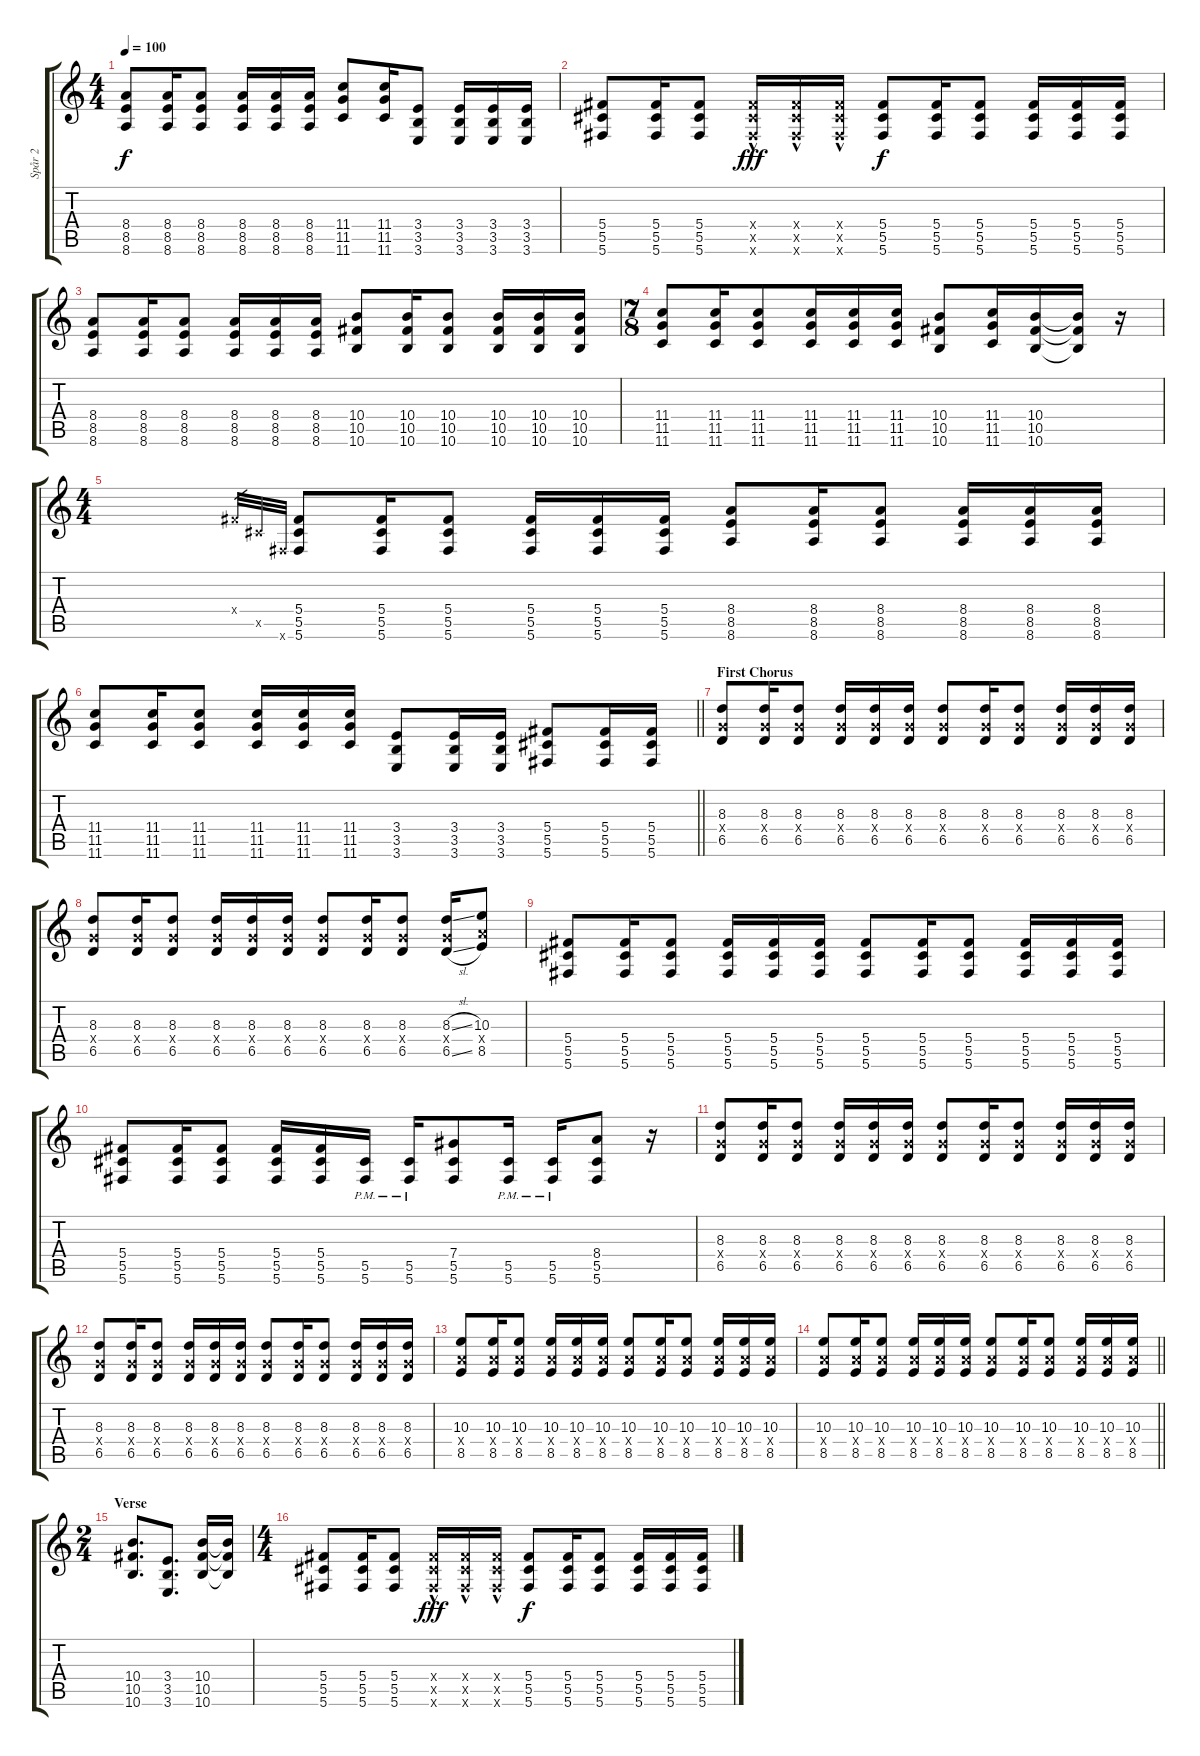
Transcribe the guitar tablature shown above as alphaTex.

\track ("Spår 2" "Spår 2") {instrument overdrivenguitar}
\staff {score tabs}
\tuning (Eb4 Bb3 Gb3 Db3 Ab2 Db2) {hide}
\ts (4 4)
\tempo 100
\clef g2
\ks c
(8.4 8.5 8.6).8{dy f} (8.4 8.5 8.6).16 (8.4 8.5 8.6).8 (8.4 8.5 8.6).16 (8.4 8.5 8.6).16 (8.4 8.5 8.6).16 (11.4 11.5 11.6).8 (11.4 11.5 11.6).16 (3.4 3.5 3.6).8 (3.4 3.5 3.6).16 (3.4 3.5 3.6).16 (3.4 3.5 3.6).16 |
(5.4 5.5 5.6).8 (5.4 5.5 5.6).16 (5.4 5.5 5.6).8 (5.4{hac x} 5.5{hac x} 5.6{hac x}).16{dy fff} (5.4{hac x} 5.5{hac x} 5.6{hac x}).16 (5.4{hac x} 5.5{hac x} 5.6{hac x}).16 (5.4 5.5 5.6).8{dy f} (5.4 5.5 5.6).16 (5.4 5.5 5.6).8 (5.4 5.5 5.6).16 (5.4 5.5 5.6).16 (5.4 5.5 5.6).16 |
(8.4 8.5 8.6).8 (8.4 8.5 8.6).16 (8.4 8.5 8.6).8 (8.4 8.5 8.6).16 (8.4 8.5 8.6).16 (8.4 8.5 8.6).16 (10.4 10.5 10.6).8 (10.4 10.5 10.6).16 (10.4 10.5 10.6).8 (10.4 10.5 10.6).16 (10.4 10.5 10.6).16 (10.4 10.5 10.6).16 |
\ts (7 8)
(11.4 11.5 11.6).8 (11.4 11.5 11.6).16 (11.4 11.5 11.6).8 (11.4 11.5 11.6).16 (11.4 11.5 11.6).16 (11.4 11.5 11.6).16 (10.4 10.5 10.6).8 (11.4 11.5 11.6).16 (10.4 10.5 10.6).16 (10.4{t} 10.5{t} 10.6{t}).16 r.16 |
\ts (4 4)
5.4{x}.32{gr} 5.5{x}.32{gr} 5.6{x}.32{gr} (5.4 5.5 5.6).8 (5.4 5.5 5.6).16 (5.4 5.5 5.6).8 (5.4 5.5 5.6).16 (5.4 5.5 5.6).16 (5.4 5.5 5.6).16 (8.4 8.5 8.6).8 (8.4 8.5 8.6).16 (8.4 8.5 8.6).8 (8.4 8.5 8.6).16 (8.4 8.5 8.6).16 (8.4 8.5 8.6).16 |
\barLineRight lightlight
(11.4 11.5 11.6).8 (11.4 11.5 11.6).16 (11.4 11.5 11.6).8 (11.4 11.5 11.6).16 (11.4 11.5 11.6).16 (11.4 11.5 11.6).16 (3.4 3.5 3.6).8 (3.4 3.5 3.6).16 (3.4 3.5 3.6).16 (5.4 5.5 5.6).8 (5.4 5.5 5.6).16 (5.4 5.5 5.6).16 |
\section ("" "First Chorus")
(8.3 6.4{x} 6.5).8 (8.3 6.4{x} 6.5).16 (8.3 6.4{x} 6.5).8 (8.3 6.4{x} 6.5).16 (8.3 6.4{x} 6.5).16 (8.3 6.4{x} 6.5).16 (8.3 6.4{x} 6.5).8 (8.3 6.4{x} 6.5).16 (8.3 6.4{x} 6.5).8 (8.3 6.4{x} 6.5).16 (8.3 6.4{x} 6.5).16 (8.3 6.4{x} 6.5).16 |
(8.3 6.4{x} 6.5).8 (8.3 6.4{x} 6.5).16 (8.3 6.4{x} 6.5).8 (8.3 6.4{x} 6.5).16 (8.3 6.4{x} 6.5).16 (8.3 6.4{x} 6.5).16 (8.3 6.4{x} 6.5).8 (8.3 6.4{x} 6.5).16 (8.3 6.4{x} 6.5).8 (8.3{sl} 6.4{x} 6.5{sl}).16 (10.3 8.4{x} 8.5).8 |
(5.4 5.5 5.6).8 (5.4 5.5 5.6).16 (5.4 5.5 5.6).8 (5.4 5.5 5.6).16 (5.4 5.5 5.6).16 (5.4 5.5 5.6).16 (5.4 5.5 5.6).8 (5.4 5.5 5.6).16 (5.4 5.5 5.6).8 (5.4 5.5 5.6).16 (5.4 5.5 5.6).16 (5.4 5.5 5.6).16 |
(5.4 5.5 5.6).8 (5.4 5.5 5.6).16 (5.4 5.5 5.6).8 (5.4 5.5 5.6).16 (5.4 5.5 5.6).16 (5.5{pm} 5.6{pm}).16 (5.5{pm} 5.6{pm}).16 (7.4 5.5 5.6).8 (5.5{pm} 5.6{pm}).16 (5.5{pm} 5.6{pm}).16 (8.4 5.5 5.6).8 r.16 |
(8.3 6.4{x} 6.5).8 (8.3 6.4{x} 6.5).16 (8.3 6.4{x} 6.5).8 (8.3 6.4{x} 6.5).16 (8.3 6.4{x} 6.5).16 (8.3 6.4{x} 6.5).16 (8.3 6.4{x} 6.5).8 (8.3 6.4{x} 6.5).16 (8.3 6.4{x} 6.5).8 (8.3 6.4{x} 6.5).16 (8.3 6.4{x} 6.5).16 (8.3 6.4{x} 6.5).16 |
(8.3 6.4{x} 6.5).8 (8.3 6.4{x} 6.5).16 (8.3 6.4{x} 6.5).8 (8.3 6.4{x} 6.5).16 (8.3 6.4{x} 6.5).16 (8.3 6.4{x} 6.5).16 (8.3 6.4{x} 6.5).8 (8.3 6.4{x} 6.5).16 (8.3 6.4{x} 6.5).8 (8.3 6.4{x} 6.5).16 (8.3 6.4{x} 6.5).16 (8.3 6.4{x} 6.5).16 |
(10.3 8.4{x} 8.5).8 (10.3 8.4{x} 8.5).16 (10.3 8.4{x} 8.5).8 (10.3 8.4{x} 8.5).16 (10.3 8.4{x} 8.5).16 (10.3 8.4{x} 8.5).16 (10.3 8.4{x} 8.5).8 (10.3 8.4{x} 8.5).16 (10.3 8.4{x} 8.5).8 (10.3 8.4{x} 8.5).16 (10.3 8.4{x} 8.5).16 (10.3 8.4{x} 8.5).16 |
\barLineRight lightlight
(10.3 8.4{x} 8.5).8 (10.3 8.4{x} 8.5).16 (10.3 8.4{x} 8.5).8 (10.3 8.4{x} 8.5).16 (10.3 8.4{x} 8.5).16 (10.3 8.4{x} 8.5).16 (10.3 8.4{x} 8.5).8 (10.3 8.4{x} 8.5).16 (10.3 8.4{x} 8.5).8 (10.3 8.4{x} 8.5).16 (10.3 8.4{x} 8.5).16 (10.3 8.4{x} 8.5).16 |
\ts (2 4)
\section ("" "Verse")
(10.4 10.5 10.6).8{d} (3.4 3.5 3.6).8{d} (10.4 10.5 10.6).16 (10.4{t} 10.5{t} 10.6{t}).16 |
\ts (4 4)
(5.4 5.5 5.6).8 (5.4 5.5 5.6).16 (5.4 5.5 5.6).8 (5.4{hac x} 5.5{hac x} 5.6{hac x}).16{dy fff} (5.4{hac x} 5.5{hac x} 5.6{hac x}).16 (5.4{hac x} 5.5{hac x} 5.6{hac x}).16 (5.4 5.5 5.6).8{dy f} (5.4 5.5 5.6).16 (5.4 5.5 5.6).8 (5.4 5.5 5.6).16 (5.4 5.5 5.6).16 (5.4 5.5 5.6).16
